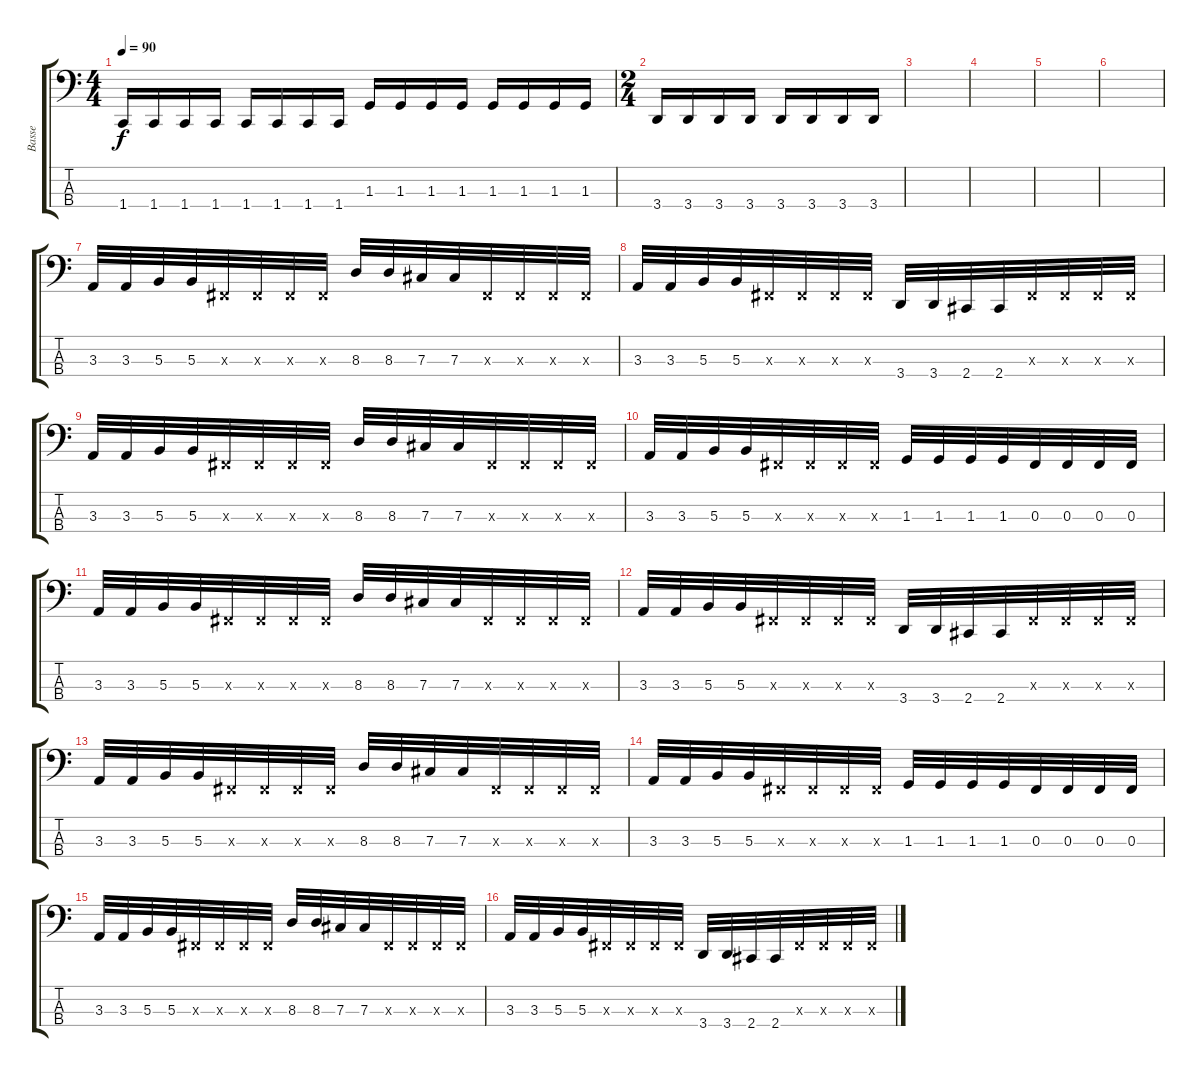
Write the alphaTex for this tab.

\track ("Basse" "Basse") {instrument electricbassfinger}
\staff {score tabs}
\tuning (E2 B1 Gb1 B0) {hide}
\ts (4 4)
\tempo 90
\clef f4
\ks c
1.4.16{dy f} 1.4.16 1.4.16 1.4.16 1.4.16 1.4.16 1.4.16 1.4.16 1.3.16 1.3.16 1.3.16 1.3.16 1.3.16 1.3.16 1.3.16 1.3.16 |
\ts (2 4)
3.4.16 3.4.16 3.4.16 3.4.16 3.4.16 3.4.16 3.4.16 3.4.16 |
|
|
|
|
3.3.32 3.3.32 5.3.32 5.3.32 0.3{x}.32 0.3{x}.32 0.3{x}.32 0.3{x}.32 8.3.32 8.3.32 7.3.32 7.3.32 0.3{x}.32 0.3{x}.32 0.3{x}.32 0.3{x}.32 |
3.3.32 3.3.32 5.3.32 5.3.32 0.3{x}.32 0.3{x}.32 0.3{x}.32 0.3{x}.32 3.4.32 3.4.32 2.4.32 2.4.32 0.3{x}.32 0.3{x}.32 0.3{x}.32 0.3{x}.32 |
3.3.32 3.3.32 5.3.32 5.3.32 0.3{x}.32 0.3{x}.32 0.3{x}.32 0.3{x}.32 8.3.32 8.3.32 7.3.32 7.3.32 0.3{x}.32 0.3{x}.32 0.3{x}.32 0.3{x}.32 |
3.3.32 3.3.32 5.3.32 5.3.32 0.3{x}.32 0.3{x}.32 0.3{x}.32 0.3{x}.32 1.3.32 1.3.32 1.3.32 1.3.32 0.3.32 0.3.32 0.3.32 0.3.32 |
3.3.32 3.3.32 5.3.32 5.3.32 0.3{x}.32 0.3{x}.32 0.3{x}.32 0.3{x}.32 8.3.32 8.3.32 7.3.32 7.3.32 0.3{x}.32 0.3{x}.32 0.3{x}.32 0.3{x}.32 |
3.3.32 3.3.32 5.3.32 5.3.32 0.3{x}.32 0.3{x}.32 0.3{x}.32 0.3{x}.32 3.4.32 3.4.32 2.4.32 2.4.32 0.3{x}.32 0.3{x}.32 0.3{x}.32 0.3{x}.32 |
3.3.32 3.3.32 5.3.32 5.3.32 0.3{x}.32 0.3{x}.32 0.3{x}.32 0.3{x}.32 8.3.32 8.3.32 7.3.32 7.3.32 0.3{x}.32 0.3{x}.32 0.3{x}.32 0.3{x}.32 |
3.3.32 3.3.32 5.3.32 5.3.32 0.3{x}.32 0.3{x}.32 0.3{x}.32 0.3{x}.32 1.3.32 1.3.32 1.3.32 1.3.32 0.3.32 0.3.32 0.3.32 0.3.32 |
3.3.32 3.3.32 5.3.32 5.3.32 0.3{x}.32 0.3{x}.32 0.3{x}.32 0.3{x}.32 8.3.32 8.3.32 7.3.32 7.3.32 0.3{x}.32 0.3{x}.32 0.3{x}.32 0.3{x}.32 |
3.3.32 3.3.32 5.3.32 5.3.32 0.3{x}.32 0.3{x}.32 0.3{x}.32 0.3{x}.32 3.4.32 3.4.32 2.4.32 2.4.32 0.3{x}.32 0.3{x}.32 0.3{x}.32 0.3{x}.32
